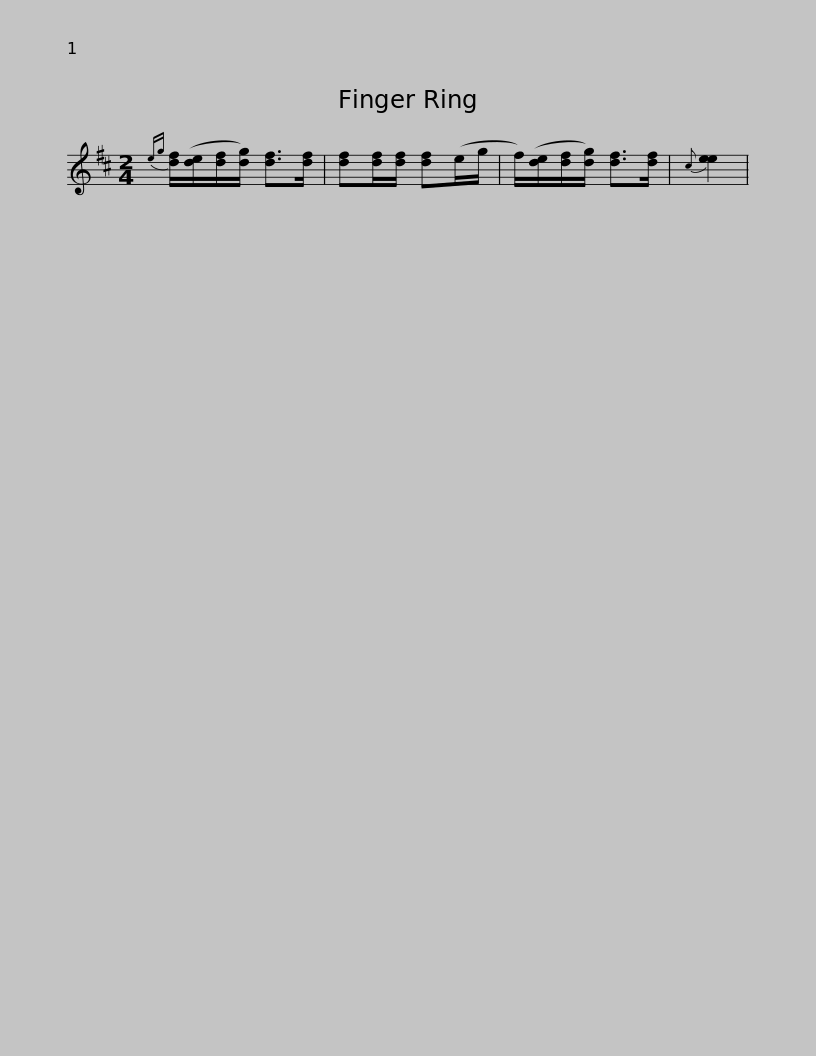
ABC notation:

X:1
L:1/8
M:2/4
I:linebreak $
K:D
V:1 treble
V:1
{eg} [df]/([de]/[df]/[dg]/) [df]>[df] | [df][df]/[df]/ [df](e/g/ | f/)([de]/[df]/[dg]/) [df]>[df] |{c} [ee]2 | %4
